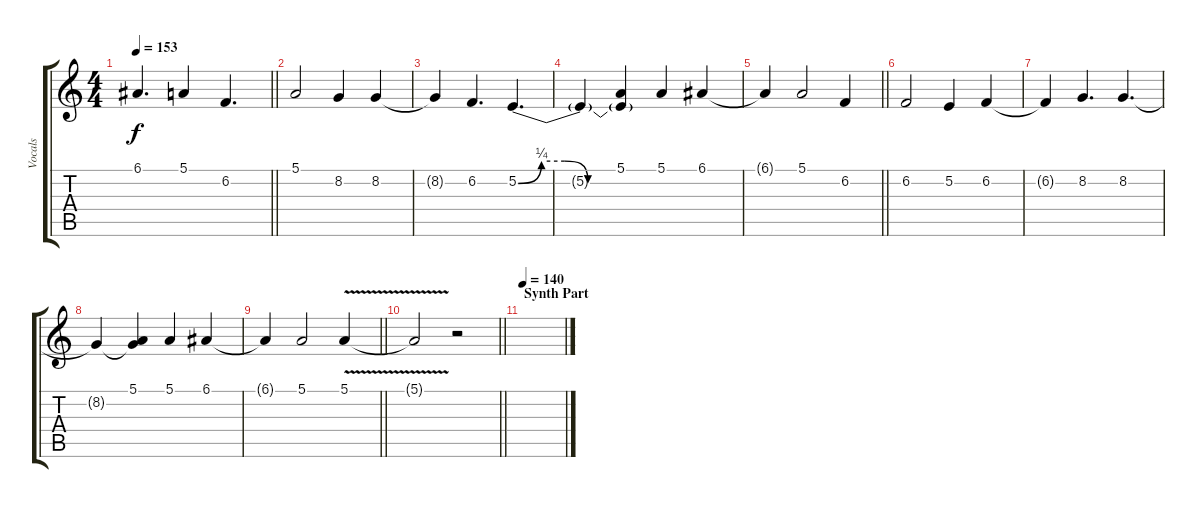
\track ("Vocals" "Vocals") {instrument clarinet}
\staff {score tabs}
\tuning (E4 B3 G3 D3 A2 D2) {hide}
\ts (4 4)
\tempo 153
\clef g2
\barLineRight lightlight
\ks c
6.1{t}.4{d dy f} 5.1.4 6.2.4{d} |
5.1.2 8.2.4 8.2.4 |
8.2{t}.4 6.2.4{d} 5.2{be (custom 0 0 10 1 20 1 30 0 60 0)}.4{d} |
5.2{t}.4 (5.1 5.2{t}).4 5.1.4 6.1.4 |
\barLineRight lightlight
6.1{t}.4 5.1.2 6.2.4 |
6.2.2 5.2.4 6.2.4 |
6.2{t}.4 8.2.4{d} 8.2.4{d} |
8.2{t}.4 (5.1 8.2{t}).4 5.1.4 6.1.4 |
\barLineRight lightlight
6.1{t}.4 5.1.2 5.1{v}.4 |
\barLineRight lightlight
5.1{t}.2 r.2 |
\section ("" "Synth Part")
\tempo 140
